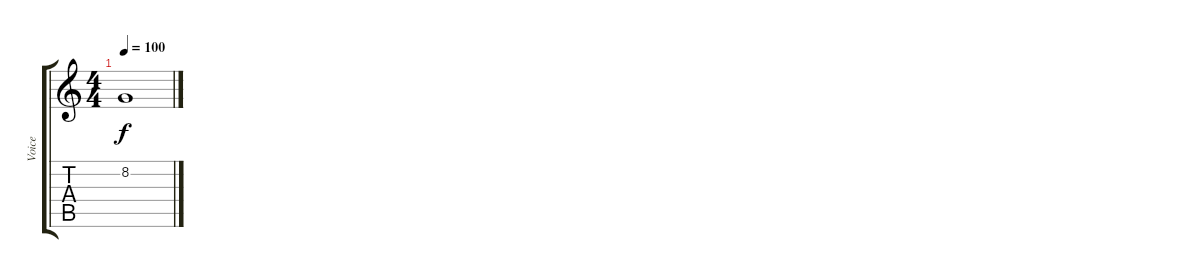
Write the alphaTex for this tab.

\track ("Voice" "Voice") {instrument sopranosax}
\staff {score tabs}
\tuning (E4 B3 G3 D3 A2 E2) {hide}
\ts (4 4)
\tempo 100
\clef g2
\ks c
8.2{t}.1{dy f}
